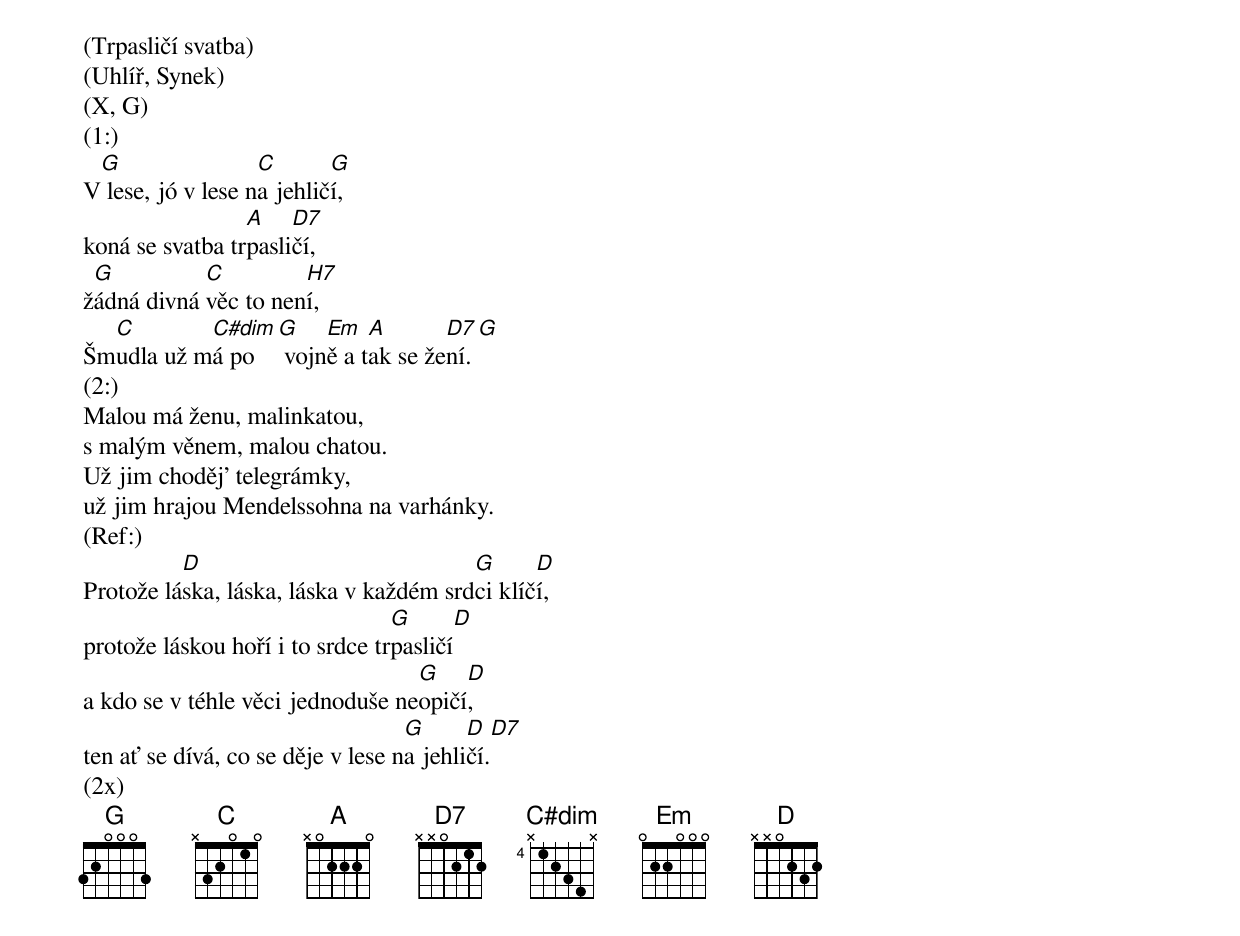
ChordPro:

(Trpasličí svatba)
(Uhlíř, Synek)
(X, G)
(1:)
V[G] lese, jó v lese n[C]a jehlič[G]í,
koná se svatba tr[A]pasli[D7]čí,
ž[G]ádná divná [C]věc to nen[H7]í,
Šm[C]udla už m[C#dim]á po[G] vojn[Em]ě a t[A]ak se že[D7]ní.[G]
(2:)
Malou má ženu, malinkatou,
s malým věnem, malou chatou.
Už jim choděj' telegrámky,
už jim hrajou Mendelssohna na varhánky.
(Ref:)
Protože lá[D]ska, láska, láska v každém srd[G]ci klíč[D]í,
protože láskou hoří i to srdce tr[G]pasličí[D]
a kdo se v téhle věci jednoduše ne[G]opičí[D],
ten ať se dívá, co se děje v lese n[G]a jehli[D]čí.[D7]
(2x)
